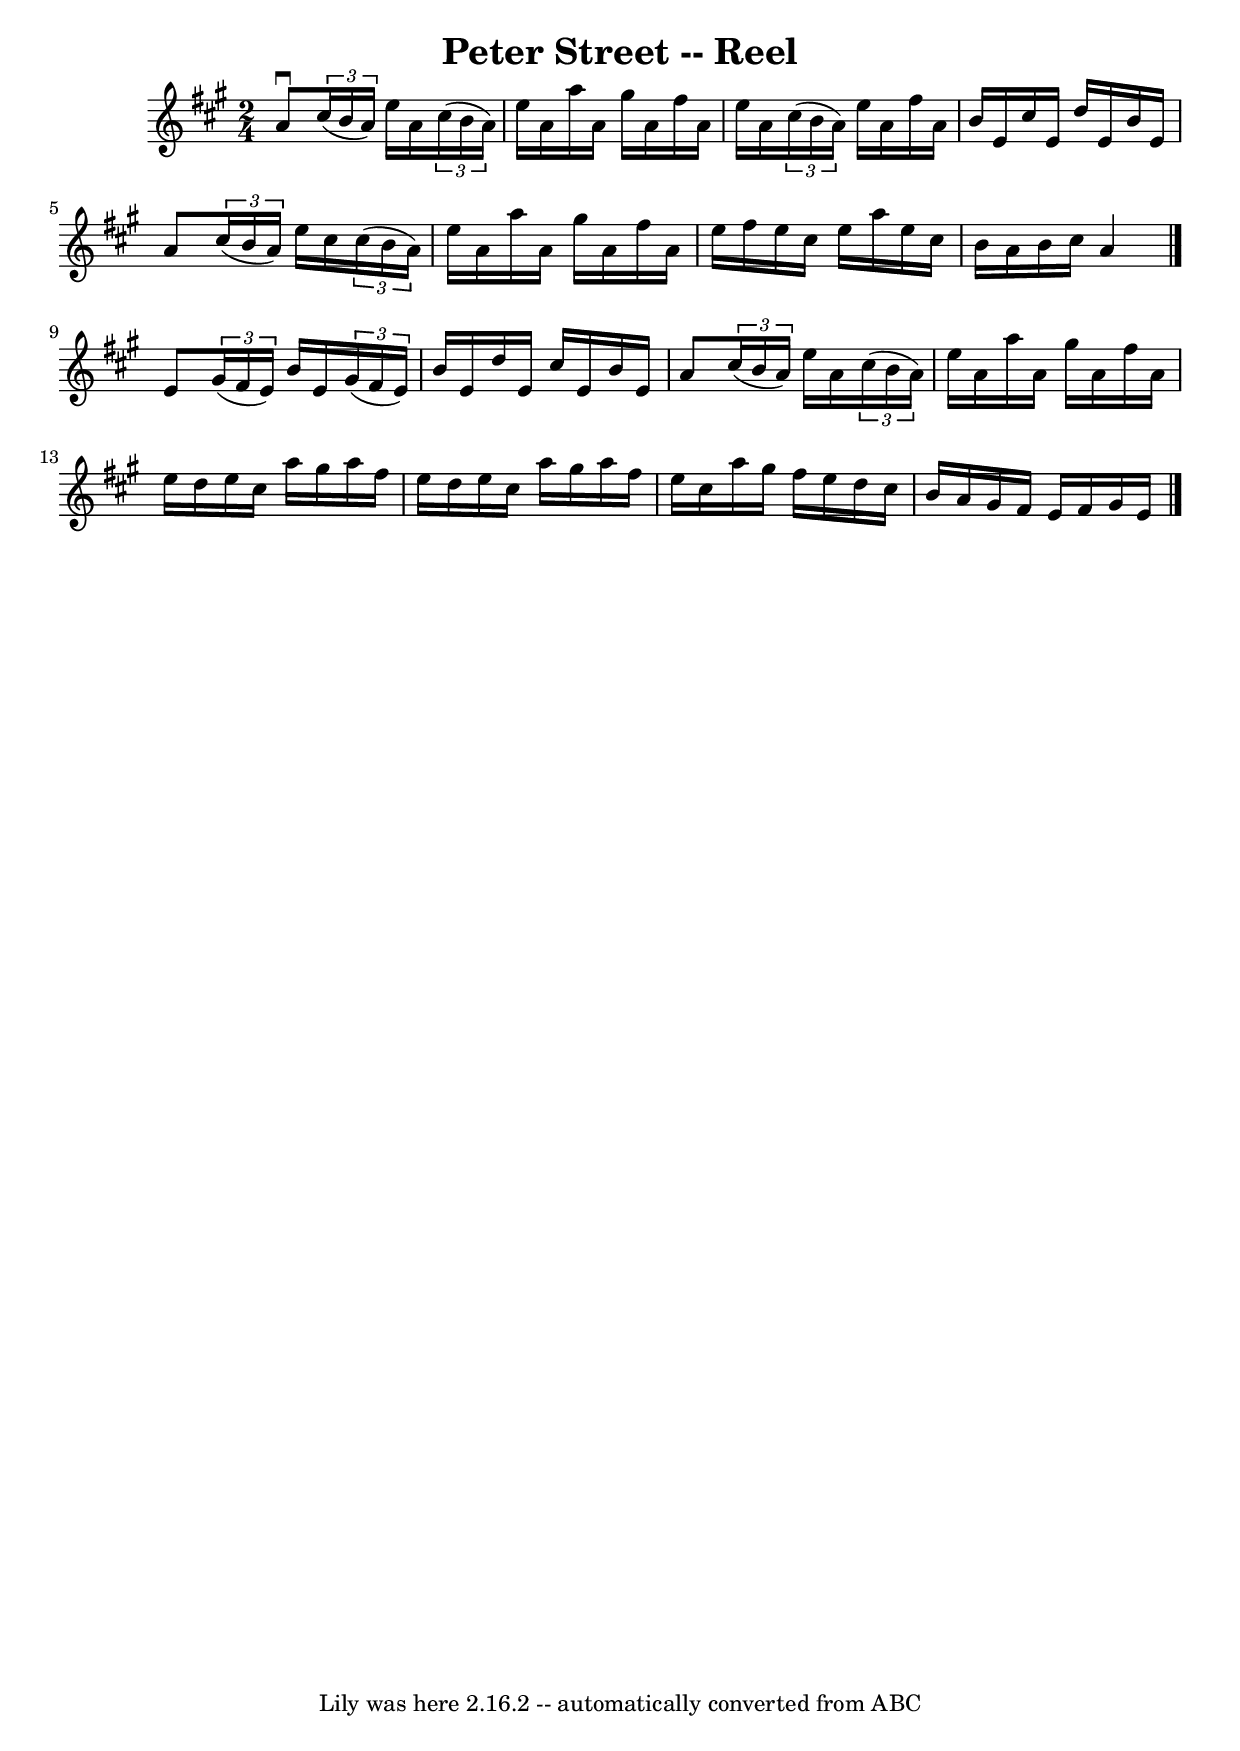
\version "2.7.40"
\include "Mammoth.ily"
\header {
	%% book = "Ryan's Mammoth Collection"
	crossRefNumber = "1"
	footnotes = "\\\\382"
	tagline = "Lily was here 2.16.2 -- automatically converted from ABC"
	title = "Peter Street -- Reel"
}
voicedefault =  {


\time 2/4 
\key a \major a'8^\downbow   \times 2/3 { cis''16 (b'16    
a'16) } e''16 a'16    \times 2/3 { cis''16 (b'16 a'16) }   
|
 e''16 a'16 a''16 a'16 gis''16 a'16 fis''16 a'16 
   |
 e''16 a'16    \times 2/3 { cis''16 (b'16 a'16) }   
e''16 a'16 fis''16 a'16    |
 b'16 e'16 cis''16 e'16  
 d''16 e'16 b'16 e'16    |
 a'8    \times 2/3 { cis''16 (
 b'16 a'16) } e''16 cis''16    \times 2/3 { cis''16 (b'16    
a'16) }   |
 e''16 a'16 a''16 a'16 gis''16 a'16    
fis''16 a'16    |
 e''16 fis''16 e''16 cis''16 e''16    
a''16 e''16 cis''16    |
 b'16 a'16 b'16 cis''16 a'4  
  \bar "|." e'8    \times 2/3 { gis'16 (fis'16 e'16) } b'16    
e'16    \times 2/3 { gis'16 (fis'16 e'16) }   |
 b'16    
e'16 d''16 e'16 cis''16 e'16 b'16 e'16    |
 a'8    
\times 2/3 { cis''16 (b'16 a'16) } e''16 a'16    \times 2/3 {   
cis''16 (b'16 a'16) }   |
 e''16 a'16 a''16 a'16    
gis''16 a'16 fis''16 a'16    |
 e''16 d''16 e''16    
cis''16 a''16 gis''16 a''16 fis''16    |
 e''16 d''16    
e''16 cis''16 a''16 gis''16 a''16 fis''16    |
 e''16    
cis''16 a''16 gis''16 fis''16 e''16 d''16 cis''16    |
 
 b'16 a'16 gis'16 fis'16 e'16 fis'16 gis'16 e'16    
\bar "|."   
}

\score{
    <<

	\context Staff="default"
	{
	    \voicedefault 
	}

    >>
	\layout {
	}
	\midi {}
}
